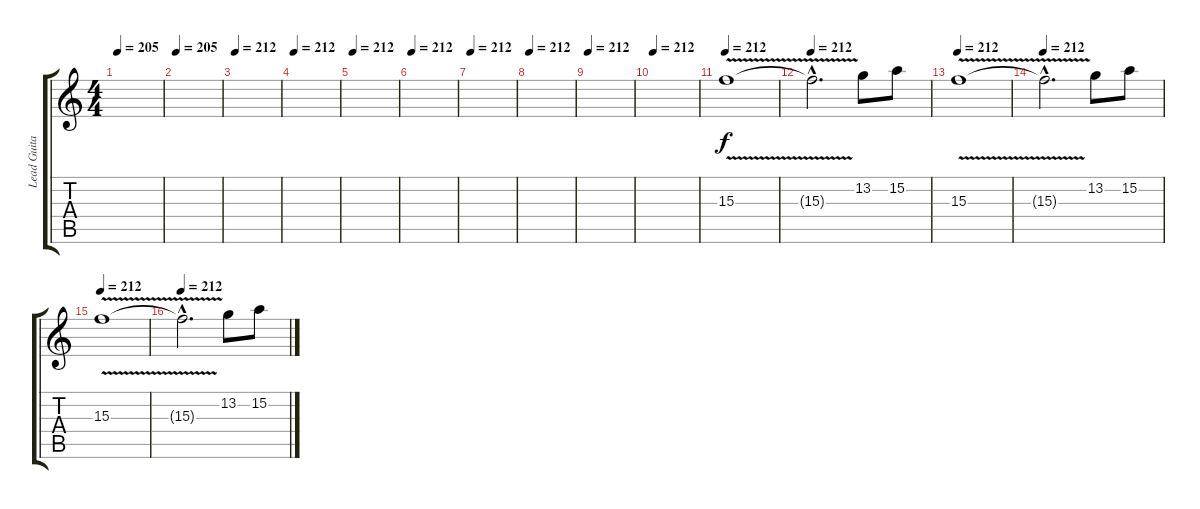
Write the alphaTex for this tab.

\track ("Lead Guitar II" "Lead Guita") {instrument distortionguitar}
\staff {score tabs}
\tuning (B3 Gb3 D3 A2 E2 B1) {hide}
\ts (4 4)
\tempo 205
\clef g2
\ks c
|
\tempo 205
|
\tempo 212
|
\tempo 212
|
\tempo 212
|
\tempo 212
|
\tempo 212
|
\tempo 212
|
\tempo 212
|
\tempo 212
|
\tempo 212
15.3{v}.1 |
\tempo 212
15.3{hac t}.2{d} 13.2.8 15.2.8 |
\tempo 212
15.3{v}.1 |
\tempo 212
15.3{hac t}.2{d} 13.2.8 15.2.8 |
\tempo 212
15.3{v}.1 |
\tempo 212
15.3{hac t}.2{d} 13.2.8 15.2.8
